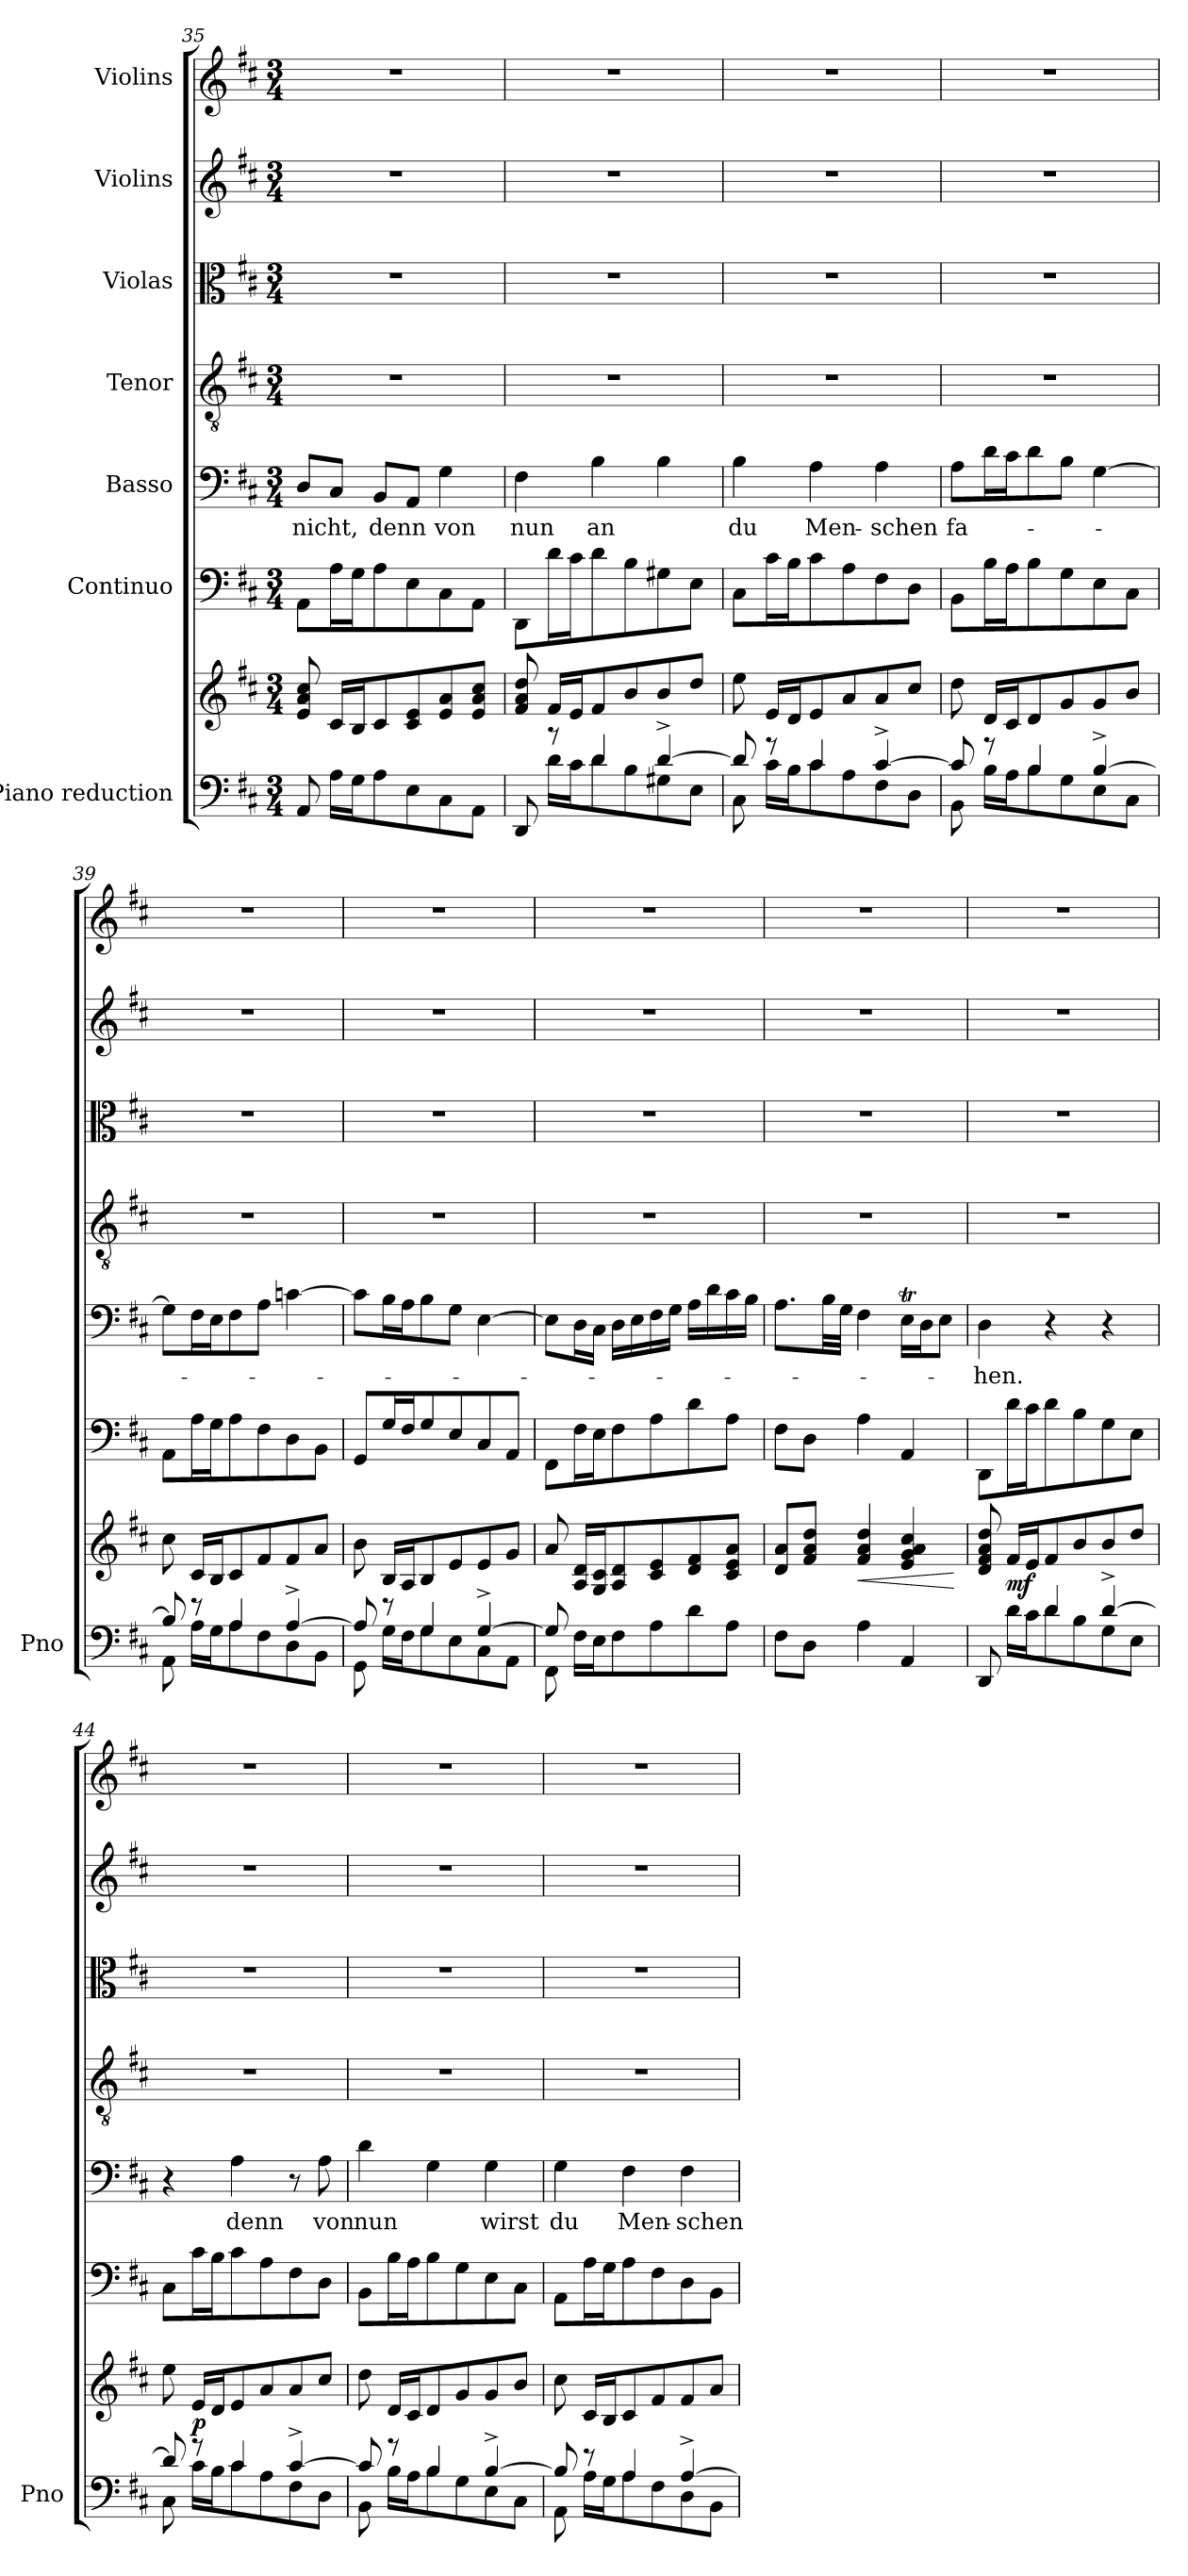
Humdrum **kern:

**kern	**kern	**dynam	**kern	**kern	**text	**kern	**kern	**kern	**kern
*part7	*part7	*part7	*part6	*part5	*part5	*part4	*part3	*part2	*part1
*staff8	*staff7	*staff7/8	*staff6	*staff5	*staff5	*staff4	*staff3	*staff2	*staff1
*I"Piano reduction	*	*	*I"Continuo	*I"Basso	*	*I"Tenor	*I"Violas	*I"Violins	*I"Violins
*I'Pno	*	*	*	*	*	*	*	*	*
*clefF4	*clefG2	*	*clefF4	*clefF4	*	*clefGv2	*clefC3	*clefG2	*clefG2
*k[f#c#]	*k[f#c#]	*	*k[f#c#]	*k[f#c#]	*	*k[f#c#]	*k[f#c#]	*k[f#c#]	*k[f#c#]
*M3/4	*M3/4	*	*M3/4	*M3/4	*	*M3/4	*M3/4	*M3/4	*M3/4
=35	=35	=35	=35	=35	=35	=35	=35	=35	=35
!	!	!	!	!	!LO:LY:b	!	!	!	!
8AA/	8e/ 8a/ 8cc#/	.	8AA\L	8D/L	nicht,	2.r	2.r	2.r	2.r
16A\LL	16c#/LL	.	16A\L	8C#/J	.	.	.	.	.
16G\J	16B/J	.	16G\J	.	.	.	.	.	.
!	!	!	!	!	!LO:LY:b	!	!	!	!
8A\	8c#/	.	8A\	8BB/L	denn	.	.	.	.
8E\	8c#/ 8e/	.	8E\	8AA/J	.	.	.	.	.
!	!	!	!	!	!LO:LY:b	!	!	!	!
8C#\	8e/ 8a/	.	8C#\	4G\	von	.	.	.	.
8AA\J	8e/ 8a/ 8cc#/J	.	8AA\J	.	.	.	.	.	.
=36	=36	=36	=36	=36	=36	=36	=36	=36	=36
*^	*	*	*	*	*	*	*	*	*
!	!	!	!	!	!	!LO:LY:b	!	!	!	!
8DD/	8ryy	8f#/ 8a/ 8dd/	.	8DD\L	4F#\	nun	2.r	2.r	2.r	2.r
8r	16d\LL	16f#/LL	.	16d\L	.	.	.	.	.	.
.	16c#\J	16e/J	.	16c#\J	.	.	.	.	.	.
!	!	!	!	!	!	!LO:LY:b	!	!	!	!
4d/	8d\	8f#/	.	8d\	4B\	an	.	.	.	.
.	8B\	8b/	.	8B\	.	.	.	.	.	.
[4d^/	8G#X\	8b/	.	8G#X\	4B\	.	.	.	.	.
.	8E\J	8dd/J	.	8E\J	.	.	.	.	.	.
!!LO:PB:g=z
=37	=37	=37	=37	=37	=37	=37	=37	=37	=37	=37
!	!	!	!	!	!	!LO:LY:b	!	!	!	!
8d/]	8C#\	8ee\	.	8C#\L	4B\	du	2.r	2.r	2.r	2.r
8r	16c#\LL	16e/LL	.	16c#\L	.	.	.	.	.	.
.	16B\J	16d/J	.	16B\J	.	.	.	.	.	.
!	!	!	!	!	!	!LO:LY:b	!	!	!	!
4c#/	8c#\	8e/	.	8c#\	4A\	Men-	.	.	.	.
.	8A\	8a/	.	8A\	.	.	.	.	.	.
!	!	!	!	!	!	!LO:LY:b	!	!	!	!
[4c#^/	8F#\	8a/	.	8F#\	4A\	-schen	.	.	.	.
.	8D\J	8cc#/J	.	8D\J	.	.	.	.	.	.
=38	=38	=38	=38	=38	=38	=38	=38	=38	=38	=38
!	!	!	!	!	!	!LO:LY:b	!	!	!	!
8c#/]	8BB\	8dd\	.	8BB\L	8A\L	fa-	2.r	2.r	2.r	2.r
8r	16B\LL	16d/LL	.	16B\L	16d\L	.	.	.	.	.
.	16A\J	16c#/J	.	16A\J	16c#\J	.	.	.	.	.
4B/	8B\	8d/	.	8B\	8d\	.	.	.	.	.
.	8G\	8g/	.	8G\	8B\J	.	.	.	.	.
[4B^/	8E\	8g/	.	8E\	[4G\	.	.	.	.	.
.	8C#\J	8b/J	.	8C#\J	.	.	.	.	.	.
=39	=39	=39	=39	=39	=39	=39	=39	=39	=39	=39
8B/]	8AA\	8cc#\	.	8AA\L	8G\L]	.	2.r	2.r	2.r	2.r
8r	16A\LL	16c#/LL	.	16A\L	16F#\L	.	.	.	.	.
.	16G\J	16B/J	.	16G\J	16E\J	.	.	.	.	.
4A/	8A\	8c#/	.	8A\	8F#\	.	.	.	.	.
.	8F#\	8f#/	.	8F#\	8A\J	.	.	.	.	.
[4A^/	8D\	8f#/	.	8D\	[4cn\	.	.	.	.	.
.	8BB\J	8a/J	.	8BB\J	.	.	.	.	.	.
=40	=40	=40	=40	=40	=40	=40	=40	=40	=40	=40
8A/]	8GG\	8b\	.	8GG/L	8c\L]	.	2.r	2.r	2.r	2.r
8r	16G\LL	16B/LL	.	16G/L	16B\L	.	.	.	.	.
.	16F#\J	16A/J	.	16F#/J	16A\J	.	.	.	.	.
4G/	8G\	8B/	.	8G/	8B\	.	.	.	.	.
.	8E\	8e/	.	8E/	8G\J	.	.	.	.	.
[4G^/	8C#\	8e/	.	8C#/	[4E\	.	.	.	.	.
.	8AA\J	8g/J	.	8AA/J	.	.	.	.	.	.
!!LO:LB:g=z
=41	=41	=41	=41	=41	=41	=41	=41	=41	=41	=41
8G/]	8FF#\	8a/	.	8FF#\L	8E\L]	.	2.r	2.r	2.r	2.r
8ryy	16F#\LL	16A/ 16d/LL	.	16F#\L	16D\L	.	.	.	.	.
.	16E\J	16G/ 16c#/J	.	16E\J	16C#\JJ	.	.	.	.	.
2ryy	8F#\	8A/ 8d/	.	8F#\	16D\LL	.	.	.	.	.
.	.	.	.	.	16E\	.	.	.	.	.
.	8A\	8c#/ 8e/	.	8A\	16F#\	.	.	.	.	.
.	.	.	.	.	16G\JJ	.	.	.	.	.
.	8d\	8d/ 8f#/	.	8d\	16A\LL	.	.	.	.	.
.	.	.	.	.	16d\	.	.	.	.	.
.	8A\J	8c#/ 8e/ 8a/J	.	8A\J	16c#\	.	.	.	.	.
.	.	.	.	.	16B\JJ	.	.	.	.	.
*v	*v	*	*	*	*	*	*	*	*	*
=42	=42	=42	=42	=42	=42	=42	=42	=42	=42
8F#\L	8d/ 8a/L	.	8F#\L	8.A\L	.	2.r	2.r	2.r	2.r
8D\J	8f#/ 8a/ 8dd/J	.	8D\J	.	.	.	.	.	.
.	.	.	.	32B\LL	.	.	.	.	.
.	.	.	.	32G\JJJ	.	.	.	.	.
!	!	!LO:HP:b	!	!	!	!	!	!	!
4A\	4f#/ 4a/ 4dd/	<	4A\	4F#\	.	.	.	.	.
4AA/	4e/ 4g/ 4a/ 4cc#/	.	4AA/	16ET\LL	.	.	.	.	.
.	.	.	.	16D\J	.	.	.	.	.
.	.	.	.	8E\J	.	.	.	.	.
.	.	[	.	.	.	.	.	.	.
=43	=43	=43	=43	=43	=43	=43	=43	=43	=43
*^	*	*	*	*	*	*	*	*	*
!	!	!	!	!	!	!LO:LY:b	!	!	!	!
8DD/	8ryy	8d/ 8f#/ 8a/ 8dd/	.	8DD\L	4D\	hen.	2.r	2.r	2.r	2.r
!	!	!	!LO:DY:b	!	!	!	!	!	!	!
8ryy	16d\LL	16f#/LL	mf	16d\L	.	.	.	.	.	.
.	16c#\J	16e/J	.	16c#\J	.	.	.	.	.	.
4d/	8d\	8f#/	.	8d\	4r	.	.	.	.	.
.	8B\	8b/	.	8B\	.	.	.	.	.	.
[4d^/	8G\	8b/	.	8G\	4r	.	.	.	.	.
.	8E\J	8dd/J	.	8E\J	.	.	.	.	.	.
=44	=44	=44	=44	=44	=44	=44	=44	=44	=44	=44
8d/]	8C#\	8ee\	.	8C#\L	4r	.	2.r	2.r	2.r	2.r
!	!	!	!LO:DY:b	!	!	!	!	!	!	!
8r	16c#\LL	16e/LL	p	16c#\L	.	.	.	.	.	.
.	16B\J	16d/J	.	16B\J	.	.	.	.	.	.
!	!	!	!	!	!	!LO:LY:b	!	!	!	!
4c#/	8c#\	8e/	.	8c#\	4A\	denn	.	.	.	.
.	8A\	8a/	.	8A\	.	.	.	.	.	.
[4c#^/	8F#\	8a/	.	8F#\	8r	.	.	.	.	.
!	!	!	!	!	!	!LO:LY:b	!	!	!	!
.	8D\J	8cc#/J	.	8D\J	8A\	von	.	.	.	.
=45	=45	=45	=45	=45	=45	=45	=45	=45	=45	=45
!	!	!	!	!	!	!LO:LY:b	!	!	!	!
8c#/]	8BB\	8dd\	.	8BB\L	4d\	nun	2.r	2.r	2.r	2.r
8r	16B\LL	16d/LL	.	16B\L	.	.	.	.	.	.
.	16A\J	16c#/J	.	16A\J	.	.	.	.	.	.
4B/	8B\	8d/	.	8B\	4G\	.	.	.	.	.
.	8G\	8g/	.	8G\	.	.	.	.	.	.
!	!	!	!	!	!	!LO:LY:b	!	!	!	!
[4B^/	8E\	8g/	.	8E\	4G\	wirst	.	.	.	.
.	8C#\J	8b/J	.	8C#\J	.	.	.	.	.	.
!!LO:LB:g=z
=46	=46	=46	=46	=46	=46	=46	=46	=46	=46	=46
!	!	!	!	!	!	!LO:LY:b	!	!	!	!
8B/]	8AA\	8cc#\	.	8AA\L	4G\	du	2.r	2.r	2.r	2.r
8r	16A\LL	16c#/LL	.	16A\L	.	.	.	.	.	.
.	16G\J	16B/J	.	16G\J	.	.	.	.	.	.
!	!	!	!	!	!	!LO:LY:b	!	!	!	!
4A/	8A\	8c#/	.	8A\	4F#\	Men-	.	.	.	.
.	8F#\	8f#/	.	8F#\	.	.	.	.	.	.
!	!	!	!	!	!	!LO:LY:b	!	!	!	!
[4A^/	8D\	8f#/	.	8D\	4F#\	-schen	.	.	.	.
.	8BB\J	8a/J	.	8BB\J	.	.	.	.	.	.
*v	*v	*	*	*	*	*	*	*	*	*
=	=	=	=	=	=	=	=	=	=
*-	*-	*-	*-	*-	*-	*-	*-	*-	*-
